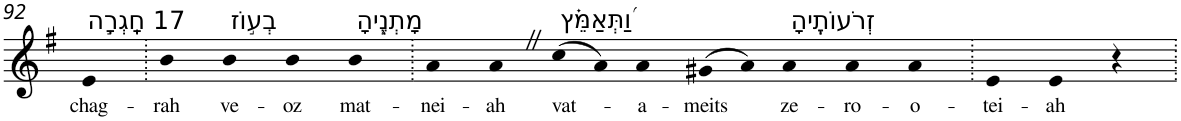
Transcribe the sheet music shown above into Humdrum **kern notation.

**kern	**text
*part1	*part1
*staff1	*staff1
*I"Piano	*
*I'Pno	*
!!LO:PB:g=z
*clefG2	*
*k[f#]	*
*G:	*
=92	=92
!LO:TX:a:t=17 חָֽגְרָ֣ה	!
!	!LO:LY:b
4e	chag-
=93.	=93.
!	!LO:LY:b
4b	-rah
!LO:TX:a:t=בְע֣וֹז	!
!	!LO:LY:b
4b	ve-
!	!LO:LY:b
4b	-oz
!LO:TX:a:t=מָתְנֶ֑יהָ	!
!	!LO:LY:b
4b	mat-
=94.	=94.
!	!LO:LY:b
4a	-nei-
!	!LO:LY:b
4aZ	-ah
!LO:TX:a:t=וַ֝תְּאַמֵּ֗ץ	!
!	!LO:LY:b
(>8cc	vat-
8a)	.
!	!LO:LY:b
4a	-a-
!	!LO:LY:b
(>8g#X	-meits
8a)	.
!LO:TX:a:t=זְרֹעוֹתֶֽיהָ	!
!	!LO:LY:b
4a	ze-
!	!LO:LY:b
4a	-ro-
!	!LO:LY:b
4a	-o-
=95.	=95.
!	!LO:LY:b
4e	-tei-
!	!LO:LY:b
4e	-ah
4r	.
=.	=.
*-	*-
